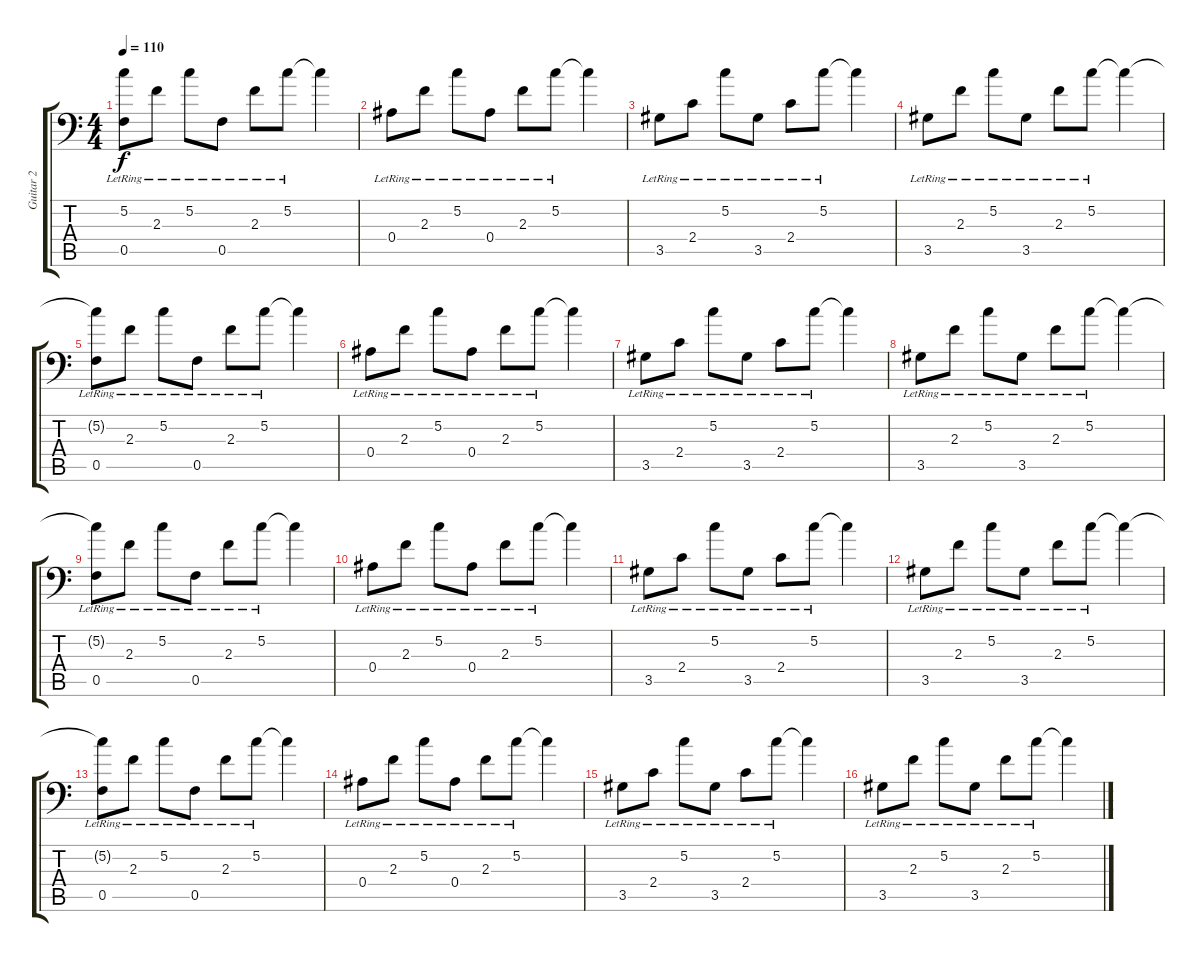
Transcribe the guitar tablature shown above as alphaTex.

\track ("Guitar 2" "Guitar 2") {instrument acousticguitarsteel}
\staff {score tabs}
\tuning (C4 G3 Eb3 Bb2 F2 Bb1) {hide}
\ts (4 4)
\tempo 110
\clef f4
\ks c
(5.2{t} 0.5{lr}).8{dy f} 2.3{lr}.8 5.2{lr}.8 0.5{lr}.8 2.3{lr}.8 5.2{lr}.8 5.2{t}.4 |
0.4{lr}.8 2.3{lr}.8 5.2{lr}.8 0.4{lr}.8 2.3{lr}.8 5.2{lr}.8 5.2{t}.4 |
3.5{lr}.8 2.4{lr}.8 5.2{lr}.8 3.5{lr}.8 2.4{lr}.8 5.2{lr}.8 5.2{t}.4 |
3.5{lr}.8 2.3{lr}.8 5.2{lr}.8 3.5{lr}.8 2.3{lr}.8 5.2{lr}.8 5.2{t}.4 |
(5.2{t} 0.5{lr}).8 2.3{lr}.8 5.2{lr}.8 0.5{lr}.8 2.3{lr}.8 5.2{lr}.8 5.2{t}.4 |
0.4{lr}.8 2.3{lr}.8 5.2{lr}.8 0.4{lr}.8 2.3{lr}.8 5.2{lr}.8 5.2{t}.4 |
3.5{lr}.8 2.4{lr}.8 5.2{lr}.8 3.5{lr}.8 2.4{lr}.8 5.2{lr}.8 5.2{t}.4 |
3.5{lr}.8 2.3{lr}.8 5.2{lr}.8 3.5{lr}.8 2.3{lr}.8 5.2{lr}.8 5.2{t}.4 |
(5.2{t} 0.5{lr}).8 2.3{lr}.8 5.2{lr}.8 0.5{lr}.8 2.3{lr}.8 5.2{lr}.8 5.2{t}.4 |
0.4{lr}.8 2.3{lr}.8 5.2{lr}.8 0.4{lr}.8 2.3{lr}.8 5.2{lr}.8 5.2{t}.4 |
3.5{lr}.8 2.4{lr}.8 5.2{lr}.8 3.5{lr}.8 2.4{lr}.8 5.2{lr}.8 5.2{t}.4 |
3.5{lr}.8 2.3{lr}.8 5.2{lr}.8 3.5{lr}.8 2.3{lr}.8 5.2{lr}.8 5.2{t}.4 |
(5.2{t} 0.5{lr}).8 2.3{lr}.8 5.2{lr}.8 0.5{lr}.8 2.3{lr}.8 5.2{lr}.8 5.2{t}.4 |
0.4{lr}.8 2.3{lr}.8 5.2{lr}.8 0.4{lr}.8 2.3{lr}.8 5.2{lr}.8 5.2{t}.4 |
3.5{lr}.8 2.4{lr}.8 5.2{lr}.8 3.5{lr}.8 2.4{lr}.8 5.2{lr}.8 5.2{t}.4 |
3.5{lr}.8 2.3{lr}.8 5.2{lr}.8 3.5{lr}.8 2.3{lr}.8 5.2{lr}.8 5.2{t}.4
